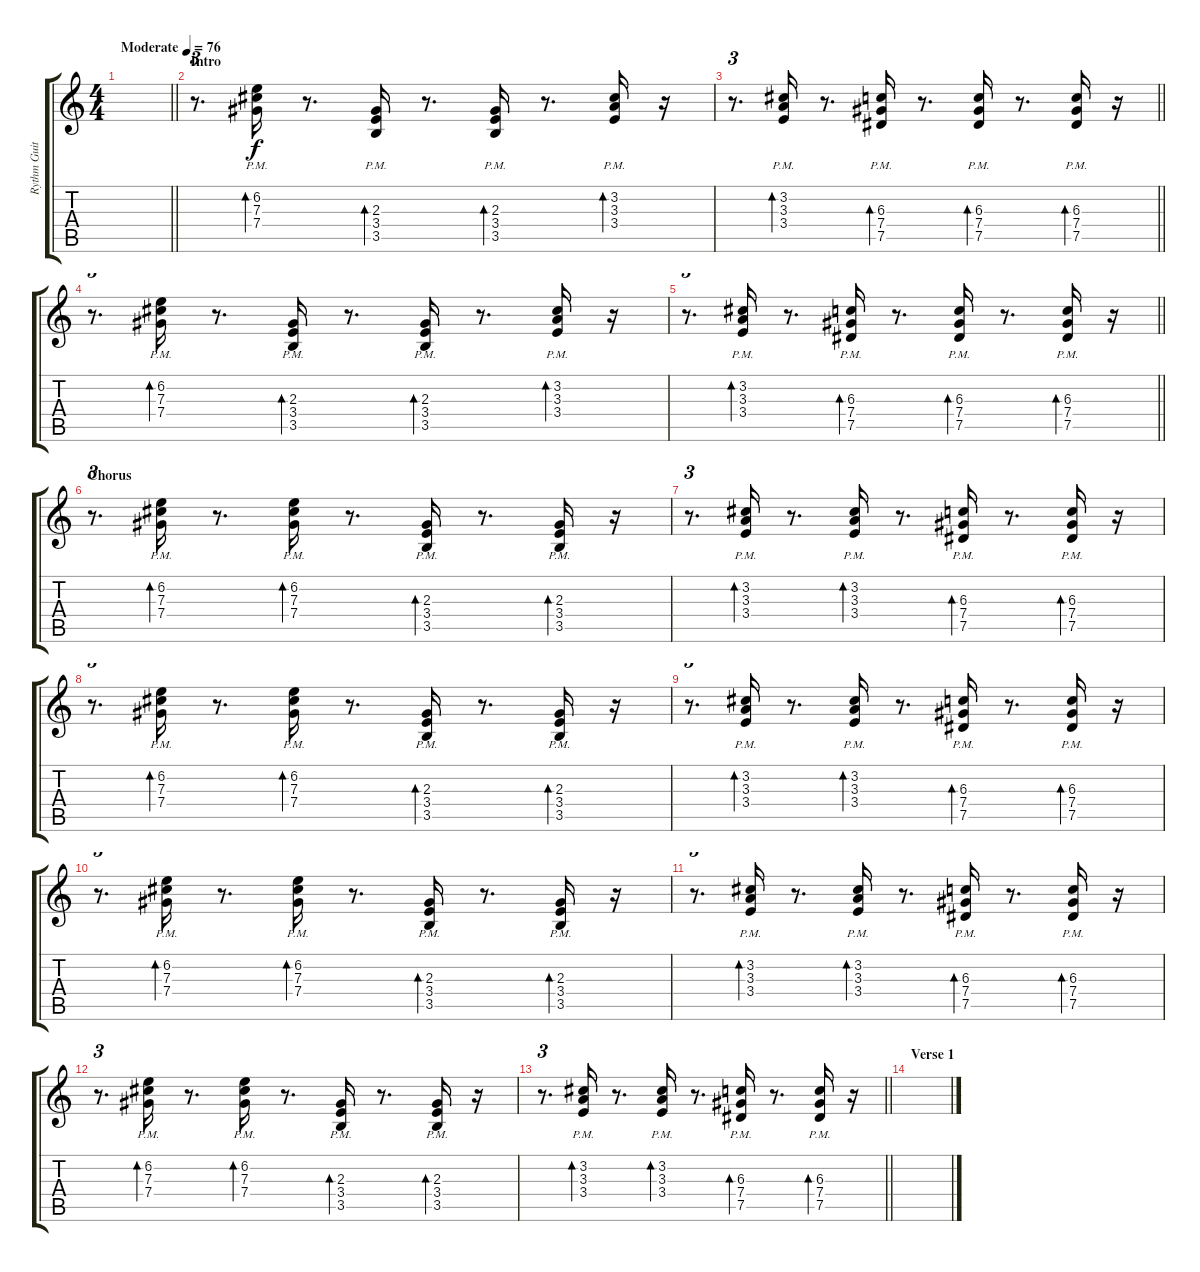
\track ("Rythm Guitar" "Rythm Guit") {instrument electricguitarclean}
\staff {score tabs}
\tuning (Eb4 Bb3 Gb3 Db3 Ab2 Eb2) {hide}
\ts (4 4)
\tempo (76 "Moderate")
\clef g2
\barLineRight lightlight
\ks c
|
\section ("" "Intro")
r.8{d tu (3 2)} (6.2 7.3{pm} 7.4{pm}).16{bd 60} r.8{d} (2.3 3.4{pm} 3.5{pm}).16{bd 60} r.8{d} (2.3 3.4{pm} 3.5{pm}).16{bd 60} r.8{d} (3.2 3.3{pm} 3.4{pm}).16{bd 60} r.16 |
\barLineRight lightlight
r.8{d tu (3 2)} (3.2 3.3{pm} 3.4{pm}).16{bd 60} r.8{d} (6.3 7.4{pm} 7.5{pm}).16{bd 60} r.8{d} (6.3 7.4{pm} 7.5{pm}).16{bd 60} r.8{d} (6.3 7.4{pm} 7.5{pm}).16{bd 60} r.16 |
r.8{d tu (3 2)} (6.2 7.3{pm} 7.4{pm}).16{bd 60} r.8{d} (2.3 3.4{pm} 3.5{pm}).16{bd 60} r.8{d} (2.3 3.4{pm} 3.5{pm}).16{bd 60} r.8{d} (3.2 3.3{pm} 3.4{pm}).16{bd 60} r.16 |
\barLineRight lightlight
r.8{d tu (3 2)} (3.2 3.3{pm} 3.4{pm}).16{bd 60} r.8{d} (6.3 7.4{pm} 7.5{pm}).16{bd 60} r.8{d} (6.3 7.4{pm} 7.5{pm}).16{bd 60} r.8{d} (6.3 7.4{pm} 7.5{pm}).16{bd 60} r.16 |
\section ("" "Chorus")
r.8{d tu (3 2)} (6.2 7.3{pm} 7.4{pm}).16{bd 60} r.8{d} (6.2 7.3 7.4{pm}).16{bd 60} r.8{d} (2.3 3.4{pm} 3.5).16{bd 60} r.8{d} (2.3{pm} 3.4{pm} 3.5).16{bd 60} r.16 |
r.8{d tu (3 2)} (3.2 3.3{pm} 3.4{pm}).16{bd 60} r.8{d} (3.2 3.3 3.4{pm}).16{bd 60} r.8{d} (6.3 7.4{pm} 7.5{pm}).16{bd 60} r.8{d} (6.3 7.4{pm} 7.5).16{bd 60} r.16 |
r.8{d tu (3 2)} (6.2 7.3{pm} 7.4{pm}).16{bd 60} r.8{d} (6.2 7.3 7.4{pm}).16{bd 60} r.8{d} (2.3 3.4{pm} 3.5).16{bd 60} r.8{d} (2.3{pm} 3.4{pm} 3.5).16{bd 60} r.16 |
r.8{d tu (3 2)} (3.2 3.3{pm} 3.4{pm}).16{bd 60} r.8{d} (3.2 3.3 3.4{pm}).16{bd 60} r.8{d} (6.3 7.4{pm} 7.5{pm}).16{bd 60} r.8{d} (6.3 7.4{pm} 7.5).16{bd 60} r.16 |
r.8{d tu (3 2)} (6.2 7.3{pm} 7.4{pm}).16{bd 60} r.8{d} (6.2 7.3 7.4{pm}).16{bd 60} r.8{d} (2.3 3.4{pm} 3.5).16{bd 60} r.8{d} (2.3{pm} 3.4{pm} 3.5).16{bd 60} r.16 |
r.8{d tu (3 2)} (3.2 3.3{pm} 3.4{pm}).16{bd 60} r.8{d} (3.2 3.3 3.4{pm}).16{bd 60} r.8{d} (6.3 7.4{pm} 7.5{pm}).16{bd 60} r.8{d} (6.3 7.4{pm} 7.5).16{bd 60} r.16 |
r.8{d tu (3 2)} (6.2 7.3{pm} 7.4{pm}).16{bd 60} r.8{d} (6.2 7.3 7.4{pm}).16{bd 60} r.8{d} (2.3 3.4{pm} 3.5).16{bd 60} r.8{d} (2.3{pm} 3.4{pm} 3.5).16{bd 60} r.16 |
\barLineRight lightlight
r.8{d tu (3 2)} (3.2 3.3{pm} 3.4{pm}).16{bd 60} r.8{d} (3.2 3.3 3.4{pm}).16{bd 60} r.8{d} (6.3 7.4{pm} 7.5{pm}).16{bd 60} r.8{d} (6.3 7.4{pm} 7.5).16{bd 60} r.16 |
\section ("" "Verse 1")
